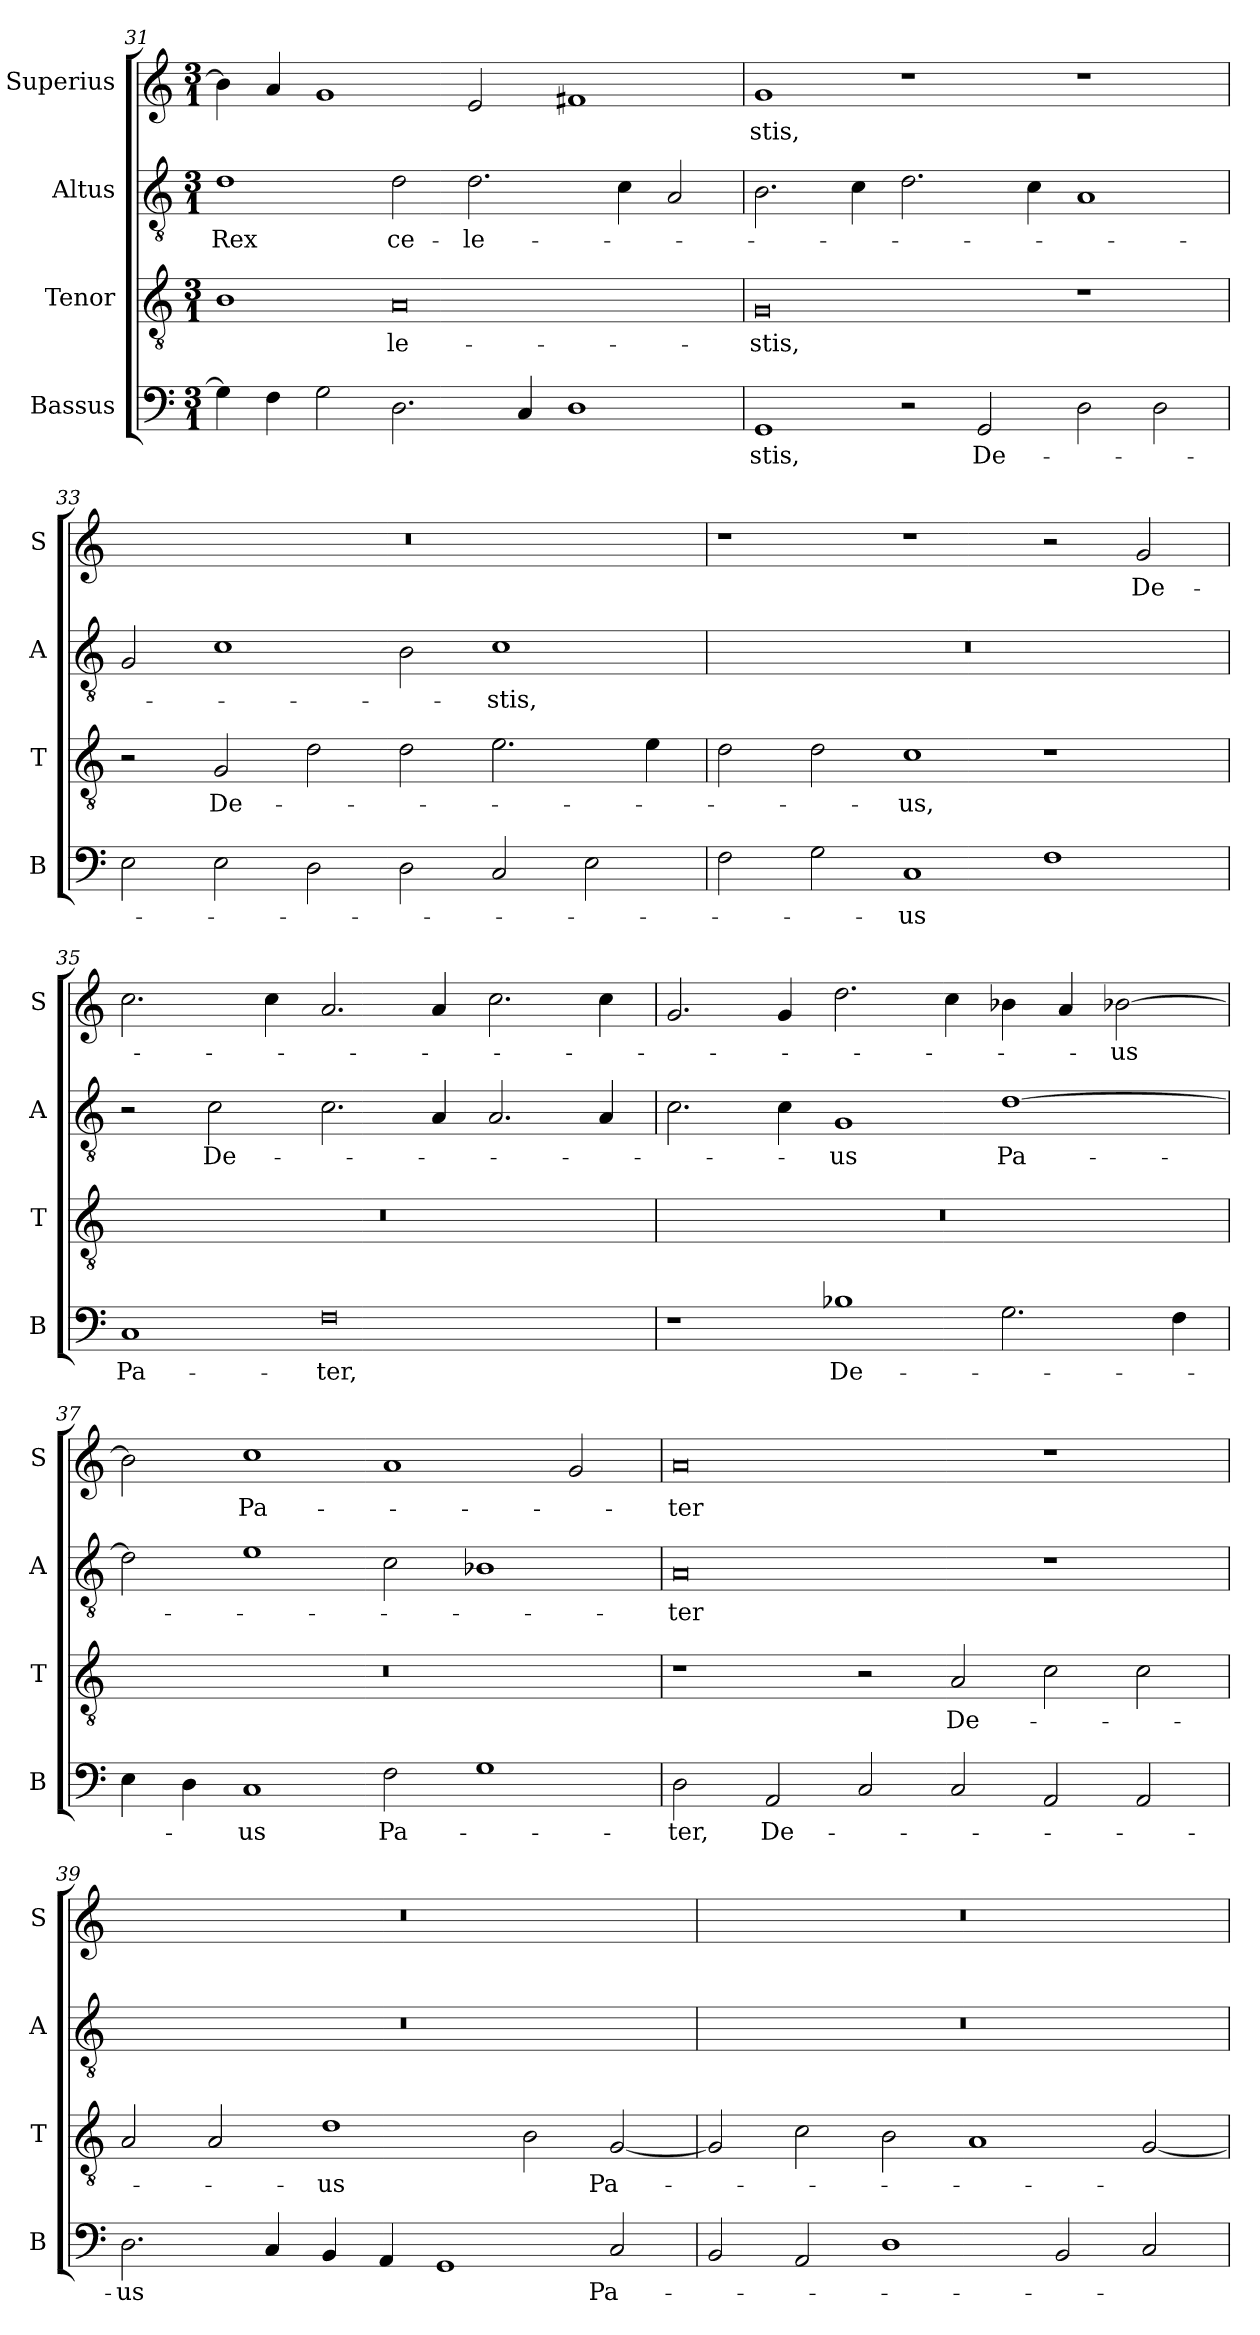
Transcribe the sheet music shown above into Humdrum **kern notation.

**kern	**text	**kern	**text	**kern	**text	**kern	**text
*part4	*part4	*part3	*part3	*part2	*part2	*part1	*part1
*staff4	*staff4	*staff3	*staff3	*staff2	*staff2	*staff1	*staff1
*I"Bassus	*	*I"Tenor	*	*I"Altus	*	*I"Superius	*
*I'B	*	*I'T	*	*I'A	*	*I'S	*
*clefF4	*	*clefGv2	*	*clefGv2	*	*clefG2	*
*k[]	*	*k[]	*	*k[]	*	*k[]	*
*M3/1	*	*M3/1	*	*M3/1	*	*M3/1	*
=31	=31	=31	=31	=31	=31	=31	=31
!	!	!	!	!	!LO:LY:i	!	!
4G]	.	1B	.	1d	Rex	4b]	.
4F	.	.	.	.	.	4a	.
2G	.	.	.	.	.	1g	.
!	!	!	!LO:LY:i	!	!LO:LY:i	!	!
2.D	.	0A	-le-	2d	ce-	.	.
!	!	!	!	!	!LO:LY:i	!	!
.	.	.	.	2.d	-le-	2e	.
4C	.	.	.	.	.	.	.
1D	.	.	.	.	.	1f#X	.
.	.	.	.	4c	.	.	.
.	.	.	.	2A	.	.	.
=32	=32	=32	=32	=32	=32	=32	=32
!	!LO:LY:i	!	!LO:LY:i	!	!	!	!
1GG	-stis,	0G	-stis,	2.B	.	1g	-stis,
.	.	.	.	4c	.	.	.
2r	.	.	.	2.d	.	1r	.
!	!LO:LY:i	!	!	!	!	!	!
2GG	De-	.	.	.	.	.	.
.	.	.	.	4c	.	.	.
2D	.	1r	.	1A	.	1r	.
2D	.	.	.	.	.	.	.
=33	=33	=33	=33	=33	=33	=33	=33
2E	.	2r	.	2G	.	0.r	.
!	!	!	!LO:LY:i	!	!	!	!
2E	.	2G	De-	1c	.	.	.
2D	.	2d	.	.	.	.	.
2D	.	2d	.	2B	.	.	.
!	!	!	!	!	!LO:LY:i	!	!
2C	.	2.e	.	1c	-stis,	.	.
2E	.	.	.	.	.	.	.
.	.	4e	.	.	.	.	.
=34	=34	=34	=34	=34	=34	=34	=34
2F	.	2d	.	0.r	.	1r	.
2G	.	2d	.	.	.	.	.
!	!LO:LY:i	!	!LO:LY:i	!	!	!	!
1C	-us	1c	-us,	.	.	1r	.
1F	.	1r	.	.	.	2r	.
.	.	.	.	.	.	2g	De-
=35	=35	=35	=35	=35	=35	=35	=35
!	!LO:LY:i	!	!	!	!	!	!
1C	Pa-	0.r	.	2r	.	2.cc	.
!	!	!	!	!	!LO:LY:i	!	!
.	.	.	.	2c	De-	.	.
.	.	.	.	.	.	4cc	.
!	!LO:LY:i	!	!	!	!	!	!
0F	-ter,	.	.	2.c	.	2.a	.
.	.	.	.	4A	.	4a	.
.	.	.	.	2.A	.	2.cc	.
.	.	.	.	4A	.	4cc	.
=36	=36	=36	=36	=36	=36	=36	=36
1r	.	0.r	.	2.c	.	2.g	.
.	.	.	.	4c	.	4g	.
!	!LO:LY:i	!	!	!	!LO:LY:i	!	!
1B-X	De-	.	.	1G	-us	2.dd	.
.	.	.	.	.	.	4cc	.
!	!	!	!	!	!LO:LY:i	!	!
2.G	.	.	.	[1d	Pa-	4b-X	.
.	.	.	.	.	.	4a	.
.	.	.	.	.	.	[2b-X	-us
4F	.	.	.	.	.	.	.
=37	=37	=37	=37	=37	=37	=37	=37
4E	.	0.r	.	2d]	.	2b-]	.
4D	.	.	.	.	.	.	.
!	!LO:LY:i	!	!	!	!	!	!
1C	-us	.	.	1e	.	1cc	Pa-
!	!LO:LY:i	!	!	!	!	!	!
2F	Pa-	.	.	2c	.	1a	.
1G	.	.	.	1B-X	.	.	.
.	.	.	.	.	.	2g	.
=38	=38	=38	=38	=38	=38	=38	=38
!	!LO:LY:i	!	!	!	!LO:LY:i	!	!
2D	-ter,	1r	.	0A	-ter	0a	-ter
!	!LO:LY:i	!	!	!	!	!	!
2AA	De-	.	.	.	.	.	.
2C	.	2r	.	.	.	.	.
!	!	!	!LO:LY:i	!	!	!	!
2C	.	2A	De-	.	.	.	.
2AA	.	2c	.	1r	.	1r	.
2AA	.	2c	.	.	.	.	.
=39	=39	=39	=39	=39	=39	=39	=39
!	!LO:LY:i	!	!	!	!	!	!
2.D	-us	2A	.	0.r	.	0.r	.
.	.	2A	.	.	.	.	.
4C	.	.	.	.	.	.	.
!	!	!	!LO:LY:i	!	!	!	!
4BB	.	1d	-us	.	.	.	.
4AA	.	.	.	.	.	.	.
1GG	.	.	.	.	.	.	.
.	.	2B	.	.	.	.	.
!	!LO:LY:i	!	!LO:LY:i	!	!	!	!
2C	Pa-	[2G	Pa-	.	.	.	.
=40	=40	=40	=40	=40	=40	=40	=40
2BB	.	2G]	.	0.r	.	0.r	.
2AA	.	2c	.	.	.	.	.
1D	.	2B	.	.	.	.	.
.	.	1A	.	.	.	.	.
2BB	.	.	.	.	.	.	.
2C	.	[2G	.	.	.	.	.
=	=	=	=	=	=	=	=
*-	*-	*-	*-	*-	*-	*-	*-
